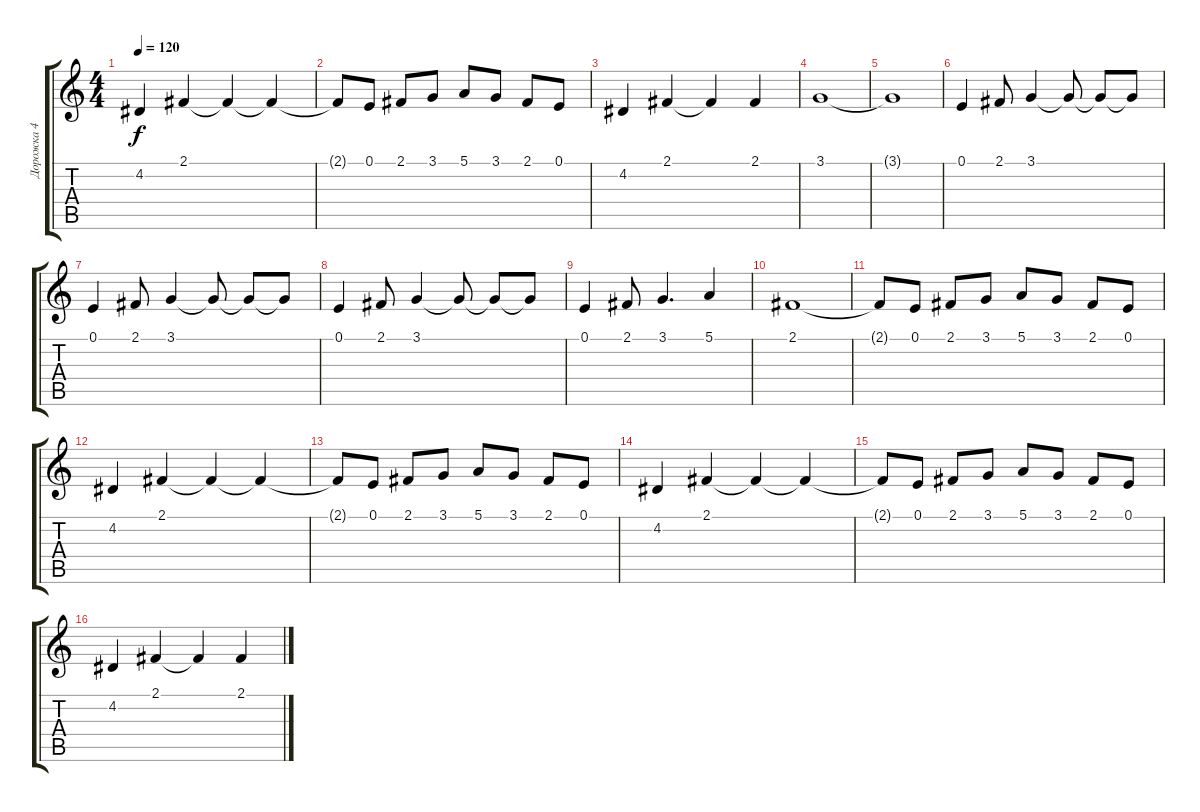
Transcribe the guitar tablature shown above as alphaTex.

\track ("Дорожка 4" "Дорожка 4") {instrument trumpet}
\staff {score tabs}
\tuning (E4 B3 G3 D3 A2 E2) {hide}
\ts (4 4)
\tempo 120
\clef g2
\ks c
4.2.4{dy f} 2.1.4 2.1{t}.4 2.1{t}.4 |
2.1{t}.8 0.1.8 2.1.8 3.1.8 5.1.8 3.1.8 2.1.8 0.1.8 |
4.2.4 2.1.4 2.1{t}.4 2.1.4 |
3.1.1 |
3.1{t}.1 |
0.1.4 2.1.8 3.1.4 3.1{t}.8 3.1{t}.8 3.1{t}.8 |
0.1.4 2.1.8 3.1.4 3.1{t}.8 3.1{t}.8 3.1{t}.8 |
0.1.4 2.1.8 3.1.4 3.1{t}.8 3.1{t}.8 3.1{t}.8 |
0.1.4 2.1.8 3.1.4{d} 5.1.4 |
2.1.1 |
2.1{t}.8 0.1.8 2.1.8 3.1.8 5.1.8 3.1.8 2.1.8 0.1.8 |
4.2.4 2.1.4 2.1{t}.4 2.1{t}.4 |
2.1{t}.8 0.1.8 2.1.8 3.1.8 5.1.8 3.1.8 2.1.8 0.1.8 |
4.2.4 2.1.4 2.1{t}.4 2.1{t}.4 |
2.1{t}.8 0.1.8 2.1.8 3.1.8 5.1.8 3.1.8 2.1.8 0.1.8 |
4.2.4 2.1.4 2.1{t}.4 2.1.4
